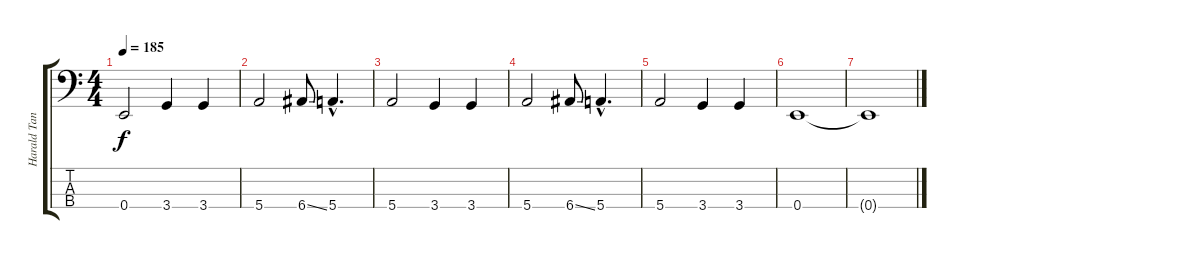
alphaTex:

\track ("Harald Tannin" "Harald Tan") {instrument electricbasspick}
\staff {score tabs}
\tuning (G2 D2 A1 E1) {hide}
\ts (4 4)
\tempo 185
\clef f4
\ks c
0.4.2{dy f} 3.4.4 3.4.4 |
5.4.2 6.4{ss}.8 5.4{hac}.4{d} |
5.4.2 3.4.4 3.4.4 |
5.4.2 6.4{ss}.8 5.4{hac}.4{d} |
5.4.2 3.4.4 3.4.4 |
0.4.1 |
0.4{t}.1
